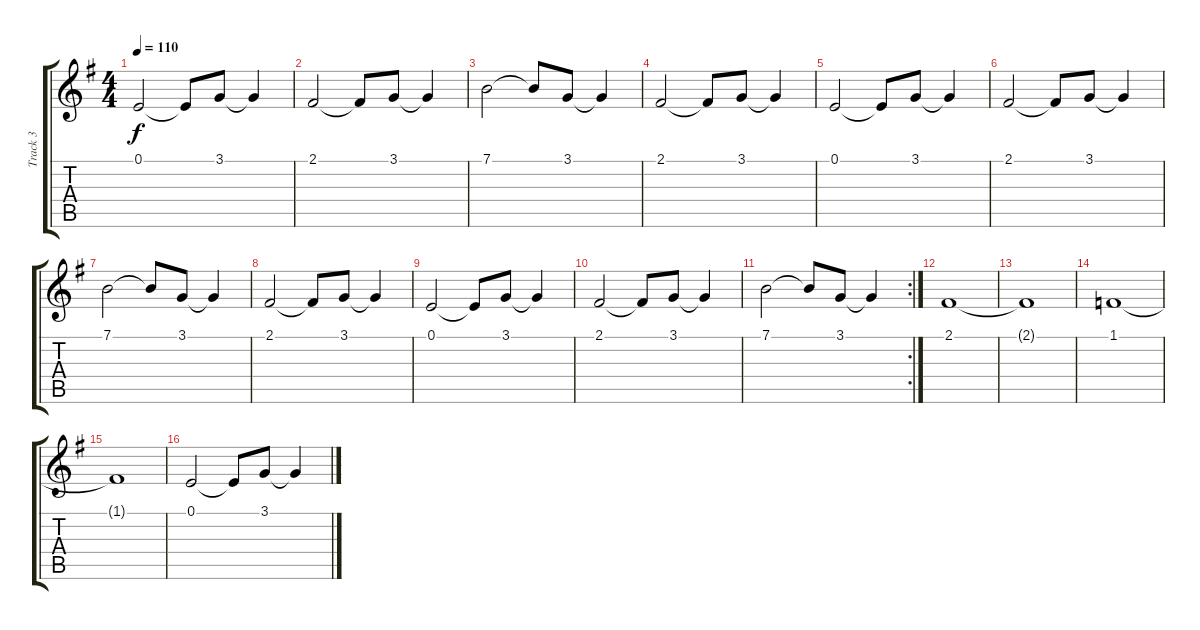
\track ("Track 3" "Track 3") {instrument voiceoohs}
\staff {score tabs}
\tuning (E4 B3 G3 D3 A2 E2) {hide}
\ts (4 4)
\tempo 110
\clef g2
\ks eminor
0.1.2{dy f} 0.1{t}.8 3.1.8 3.1{t}.4 |
2.1.2 2.1{t}.8 3.1.8 3.1{t}.4 |
7.1.2 7.1{t}.8 3.1.8 3.1{t}.4 |
2.1.2 2.1{t}.8 3.1.8 3.1{t}.4 |
0.1.2 0.1{t}.8 3.1.8 3.1{t}.4 |
2.1.2 2.1{t}.8 3.1.8 3.1{t}.4 |
7.1.2 7.1{t}.8 3.1.8 3.1{t}.4 |
2.1.2 2.1{t}.8 3.1.8 3.1{t}.4 |
0.1.2 0.1{t}.8 3.1.8 3.1{t}.4 |
2.1.2 2.1{t}.8 3.1.8 3.1{t}.4 |
\rc 2
7.1.2 7.1{t}.8 3.1.8 3.1{t}.4 |
2.1.1 |
2.1{t}.1 |
1.1.1 |
1.1{t}.1 |
0.1.2 0.1{t}.8 3.1.8 3.1{t}.4
